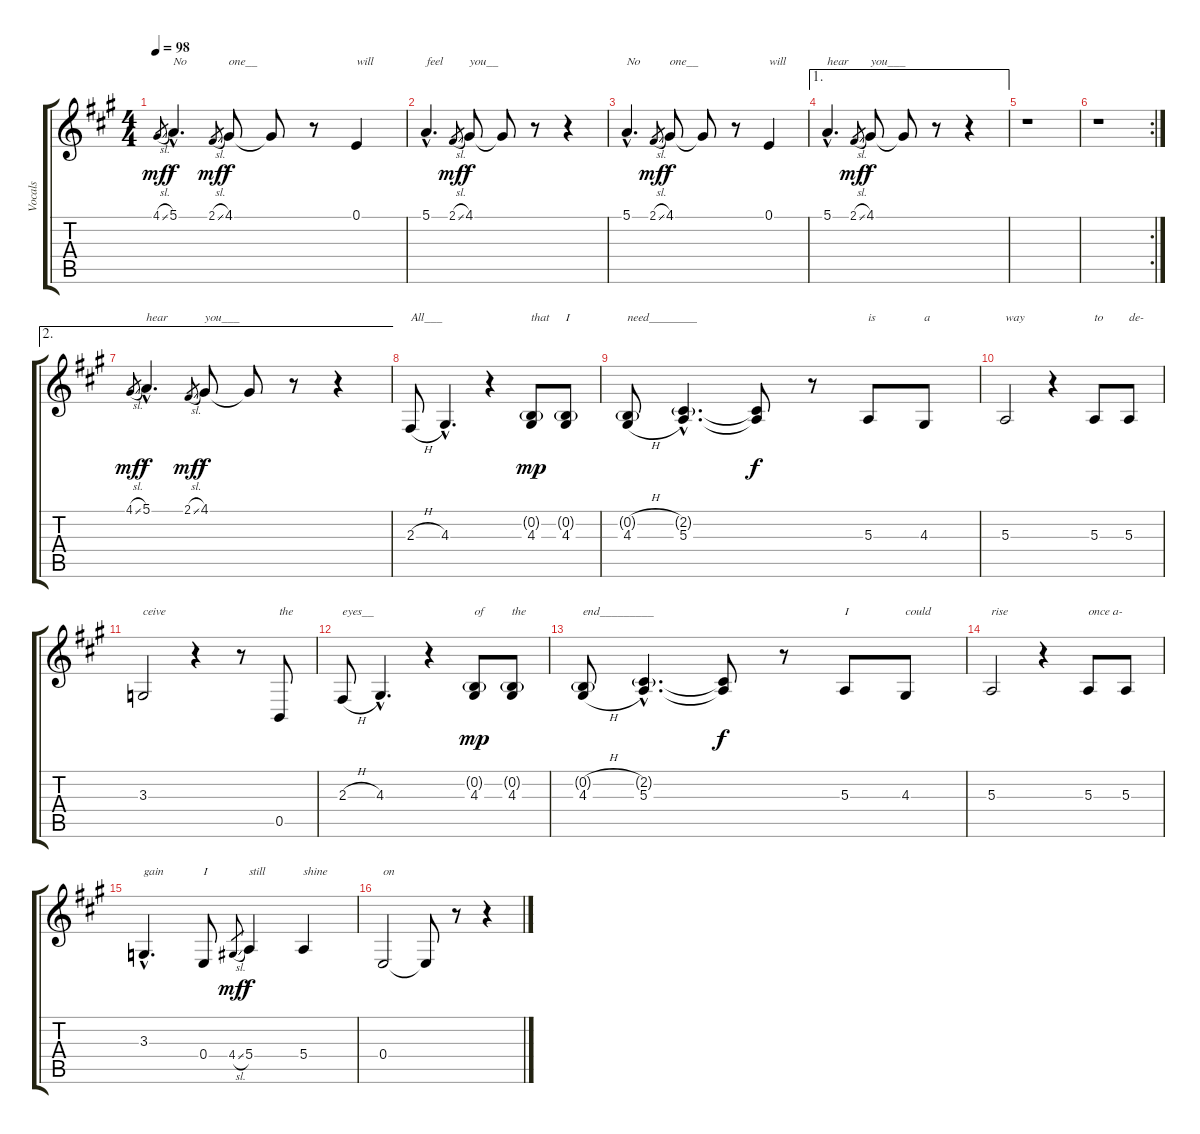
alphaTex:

\track ("Vocals" "Vocals") {instrument lead6voice}
\staff {score tabs}
\tuning (E4 B3 E3 E3 B2 E2) {hide}
\ts (4 4)
\tempo 98
\clef g2
\ks a
4.1{sl}.8{gr dy mf} 5.1{hac}.4{d txt "No" dy f} 2.1{sl}.8{gr dy mf} 4.1.8{txt "one__" dy f} 4.1{t}.8 r.8 0.1.4{txt "will"} |
5.1{hac}.4{d txt "feel"} 2.1{sl}.8{gr dy mf} 4.1.8{txt "you__" dy f} 4.1{t}.8 r.8 r.4 |
5.1{hac}.4{d txt "No"} 2.1{sl}.8{gr dy mf} 4.1.8{txt "one__" dy f} 4.1{t}.8 r.8 0.1.4{txt "will"} |
\ae 1
5.1{hac}.4{d txt "hear"} 2.1{sl}.8{gr dy mf} 4.1.8{txt "you___" dy f} 4.1{t}.8 r.8 r.4 |
r.1 |
\rc 2
r.1 |
\ae 2
4.1{sl}.8{gr dy mf} 5.1{hac}.4{d txt "hear" dy f} 2.1{sl}.8{gr dy mf} 4.1.8{txt "you___" dy f} 4.1{t}.8 r.8 r.4 |
2.3{h}.8{txt "All___"} 4.3{hac}.4{d} r.4 (0.2{g} 4.3).8{txt "that" dy mp} (0.2{g} 4.3).8{txt "I"} |
(0.2{h g} 4.3{h}).8{txt "need________"} (2.2{g hac} 5.3{hac}).4{d} (2.2{t} 5.3{t}).8{dy f} r.8 5.3.8{txt "is"} 4.3.8{txt "a"} |
5.3.2{txt "way"} r.4 5.3.8{txt "to"} 5.3.8{txt "de-"} |
3.3.2{txt "ceive"} r.4 r.8 0.5.8{txt "the"} |
2.3{h}.8{txt "eyes__"} 4.3{hac}.4{d} r.4 (0.2{g} 4.3).8{txt "of" dy mp} (0.2{g} 4.3).8{txt "the"} |
(0.2{h g} 4.3{h}).8{txt "end_________"} (2.2{g hac} 5.3{hac}).4{d} (2.2{t} 5.3{t}).8{dy f} r.8 5.3.8{txt "I"} 4.3.8{txt "could"} |
5.3.2{txt "rise"} r.4 5.3.8{txt "once a-"} 5.3.8 |
3.3{hac}.4{d txt "gain"} 0.4.8{txt "I"} 4.4{sl}.8{gr dy mf} 5.4.4{txt "still" dy f} 5.4.4{txt "shine"} |
0.4.2{txt "on"} 0.4{t}.8 r.8 r.4
